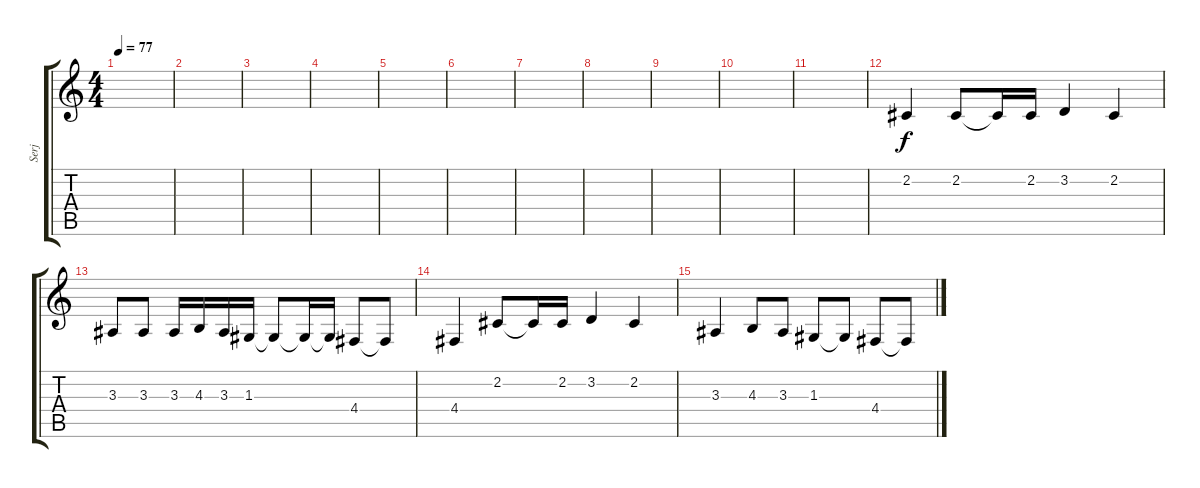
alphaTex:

\track ("Serj" "Serj") {instrument lead8bassandlead}
\staff {score tabs}
\tuning (E4 B3 G3 D3 A2 E2) {hide}
\ts (4 4)
\tempo 77
\clef g2
\ks c
|
|
|
|
|
|
|
|
|
|
|
2.2.4 2.2.8 2.2{t}.16 2.2.16 3.2.4 2.2.4 |
3.3.8 3.3.8 3.3.16 4.3.16 3.3.16 1.3.16 1.3{t}.8 1.3{t}.16 1.3{t}.16 4.4.8 4.4{t}.8 |
4.4.4 2.2.8 2.2{t}.16 2.2.16 3.2.4 2.2.4 |
3.3.4 4.3.8 3.3.8 1.3.8 1.3{t}.8 4.4.8 4.4{t}.8
